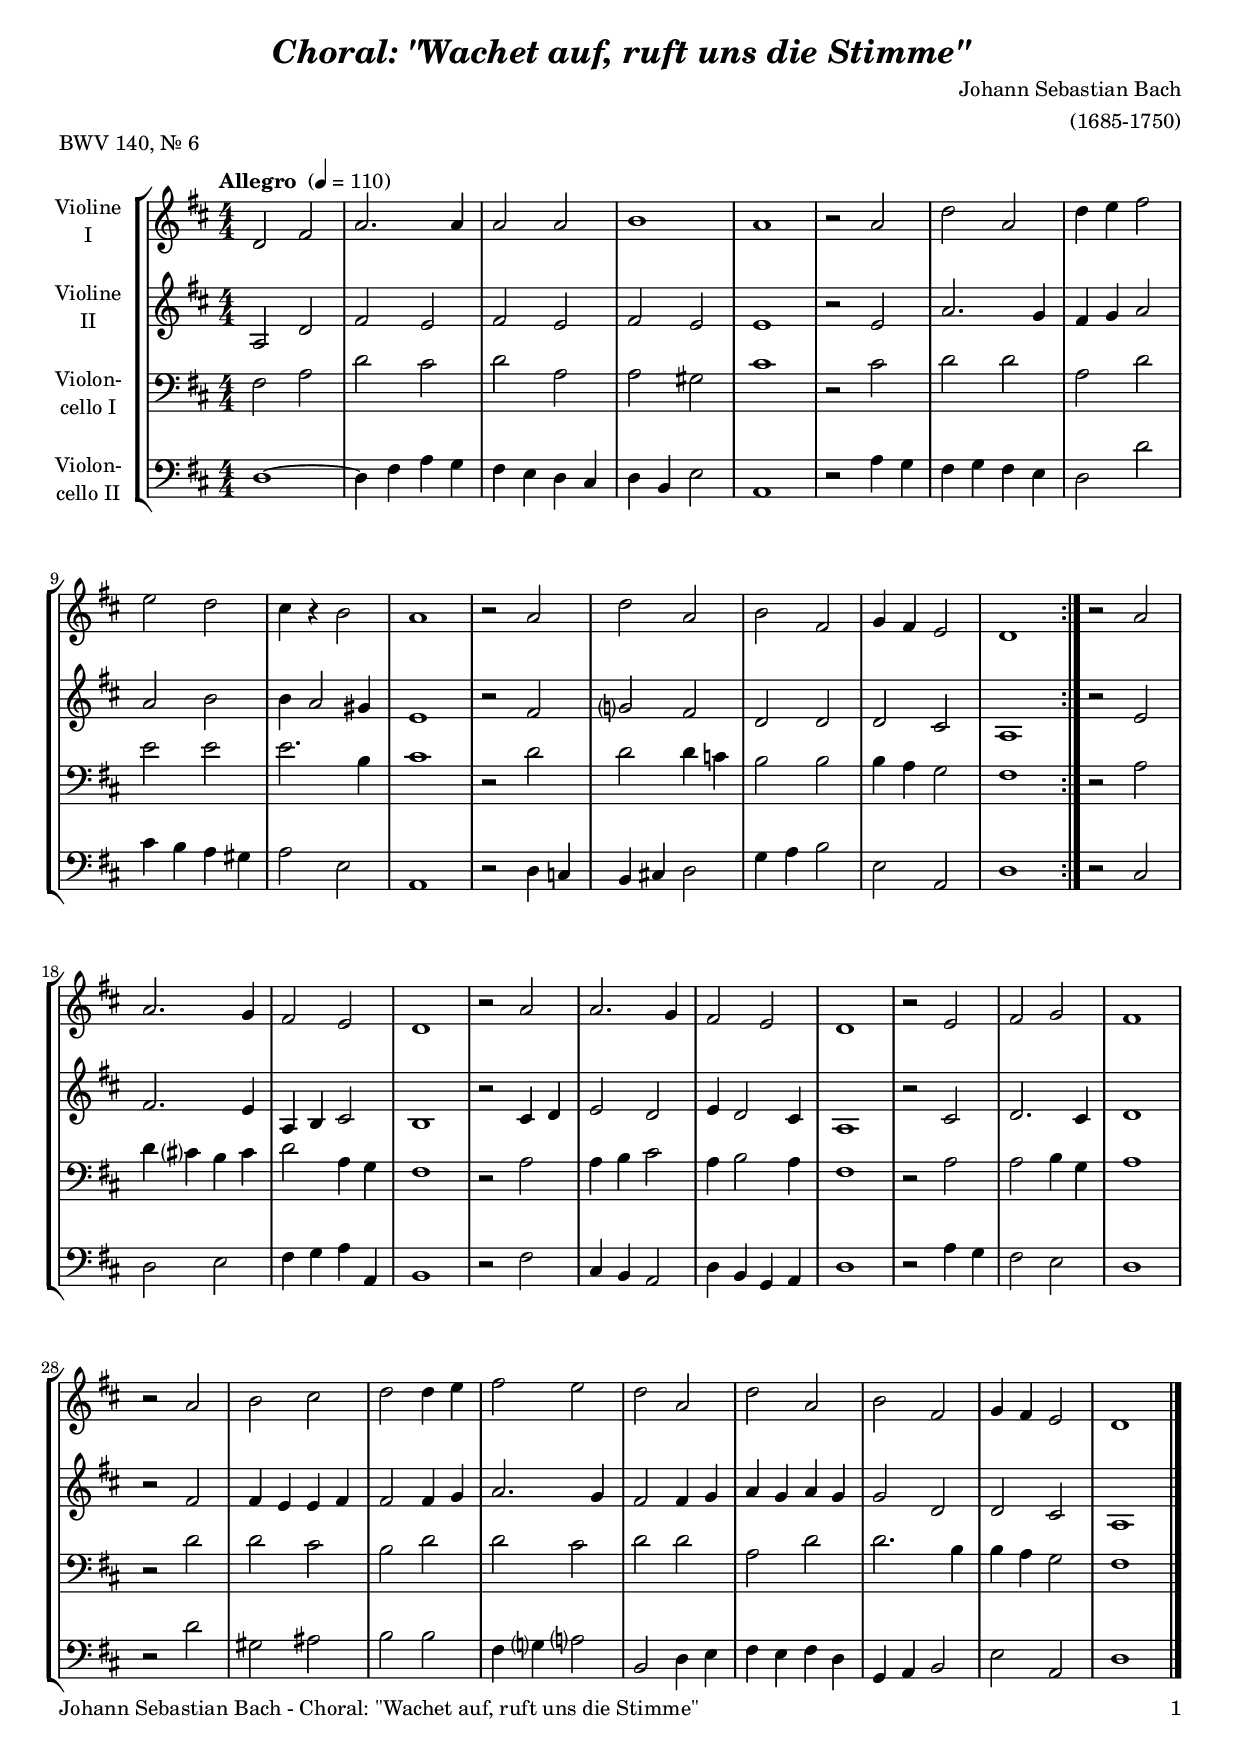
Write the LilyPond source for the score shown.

\version "2.24.1"
\include "deutsch.ly"

#(set-global-staff-size 18)

\header {
  title     = \markup \bold \italic "Choral: \"Wachet auf, ruft uns die Stimme\""
  composer  = "Johann Sebastian Bach"
  arranger  = "(1685-1750)"
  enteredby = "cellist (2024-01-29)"
  piece     = "BWV 140, Nr. 6"
}

voiceconsts = {
  \key f \major
  \time 4/4
  \clef "treble"
  \numericTimeSignature
  \compressEmptyMeasures
  % Set default beaming for all staves
  \set Timing.beamExceptions = #'()
  \set Timing.baseMoment     = #(ly:make-moment 1 4)
  \set Timing.beatStructure  = #'(1 1 1)
  \tempo "Allegro " 4=110
}

mist = "string ensemble 1"
mivl = "violin"
miba = "cello"
mipz = "pizzicato strings"

va = \relative c' {
  \voiceconsts

  \repeat volta 2 {
    f2 a
    c2. c4
    c2 c
    d1
    c
    r2 c
    f c
    f4 g a2

    g f
    e4 r d2
    c1
    r2 c
    f c
    d a
    b4 a g2
    f1
  }
  r2 c'

  c2. b4
  a2 g
  f1
  r2 c'
  c2. b4
  a2 g
  f1
  r2 g
  a b
  a1
  r2 c

  d e
  f f4 g
  a2 g
  f c
  f c
  d a
  b4 a g2
  f1 \bar "|."
}

vb = \relative c' {
  \voiceconsts

  \repeat volta 2 {
    c2 f
    a g
    a g
    a g
    g1
    r2 g
    c2. b4
    a b c2

    c d
    d4 c2 h4
    g1
    r2 a
    b? a
    f f
    f e
    c1
  }
  r2 g'

  a2. g4
  c, d e2
  d1
  r2 e4 f
  g2 f
  g4 f2 e4
  c1
  r2 e
  f2. e4
  f1
  r2 a

  a4 g g a
  a2 a4 b
  c2. b4
  a2 a4 b
  c b c b
  b2 f
  f e
  c1 \bar "|."
}

vc = \relative c' {
  \voiceconsts
  \clef "bass"
  
  \repeat volta 2 {
    a2 c
    f e
    f c
    c h
    e1
    r2 e
    f f
    c f

    g g
    g2. d4
    e1
    r2 f
    f f4 es
    d2 d
    d4 c b2
    a1
  }
  r2 c

  f4 e? d e
  f2 c4 b
  a1
  r2 c
  c4 d e2
  c4 d2 c4
  a1
  r2 c
  c d4 b
  c1
  r2 f

  f e
  d f
  f e
  f f
  c f
  f2. d4
  d c b2
  a1 \bar "|."
}

vd = \relative c {
  \voiceconsts
  \clef "bass"
  
  \repeat volta 2 {
    f1~
    f4 a c b
    a g f e
    f d g2
    c,1
    r2 c'4 b
    a b a g
    f2 f'

    e4 d c h
    c2 g
    c,1
    r2 f4 es
    d e! f2
    b4 c d2
    g, c,
    f1
  }
  r2 e

  f g
  a4 b c c,
  d1
  r2 a'
  e4 d c2
  f4 d b c
  f1
  r2 c'4 b
  a2 g
  f1
  r2 f'

  h, cis
  d d
  a4 b? c?2
  d, f4 g
  a g a f
  b, c d2
  g c,
  f1 \bar "|."
}


music = \new StaffGroup <<
      \new Staff {
	\set Staff.midiInstrument = \mivl
	\set Staff.instrumentName = \markup \center-column { "Violine" "I" }
	\transpose f d { \va }
      }

      \new Staff {
	\set Staff.midiInstrument = \mivl
	\set Staff.instrumentName = \markup \center-column { "Violine" "II" }
	\transpose f d { \vb }
      }

      \new Staff {
	\set Staff.midiInstrument = \miba
	\set Staff.instrumentName = \markup \center-column { "Violon-" "cello I" }
	\transpose f d { \vc }
      }

      \new Staff {
	\set Staff.midiInstrument = \miba
	\set Staff.instrumentName = \markup \center-column { "Violon-" "cello II" }
	\transpose f d { \vd }
      }
>>

\book {
   \paper {
    print-page-number = ##t
    print-first-page-number = ##t
    ragged-last-bottom = ##f
    oddHeaderMarkup = \markup \null
    evenHeaderMarkup = \markup \null
    oddFooterMarkup = \markup {
      \fill-line {
        \if \should-print-page-number
        "Johann Sebastian Bach - Choral: \"Wachet auf, ruft uns die Stimme\"" \fromproperty #'page:page-number-string
      }
    }
    evenFooterMarkup = \oddFooterMarkup
  } \score {
    \music
    \layout {}
  }

  \score {
    \unfoldRepeats \music

    \midi {
      \context {
        \Score
      }
    }
  }
}